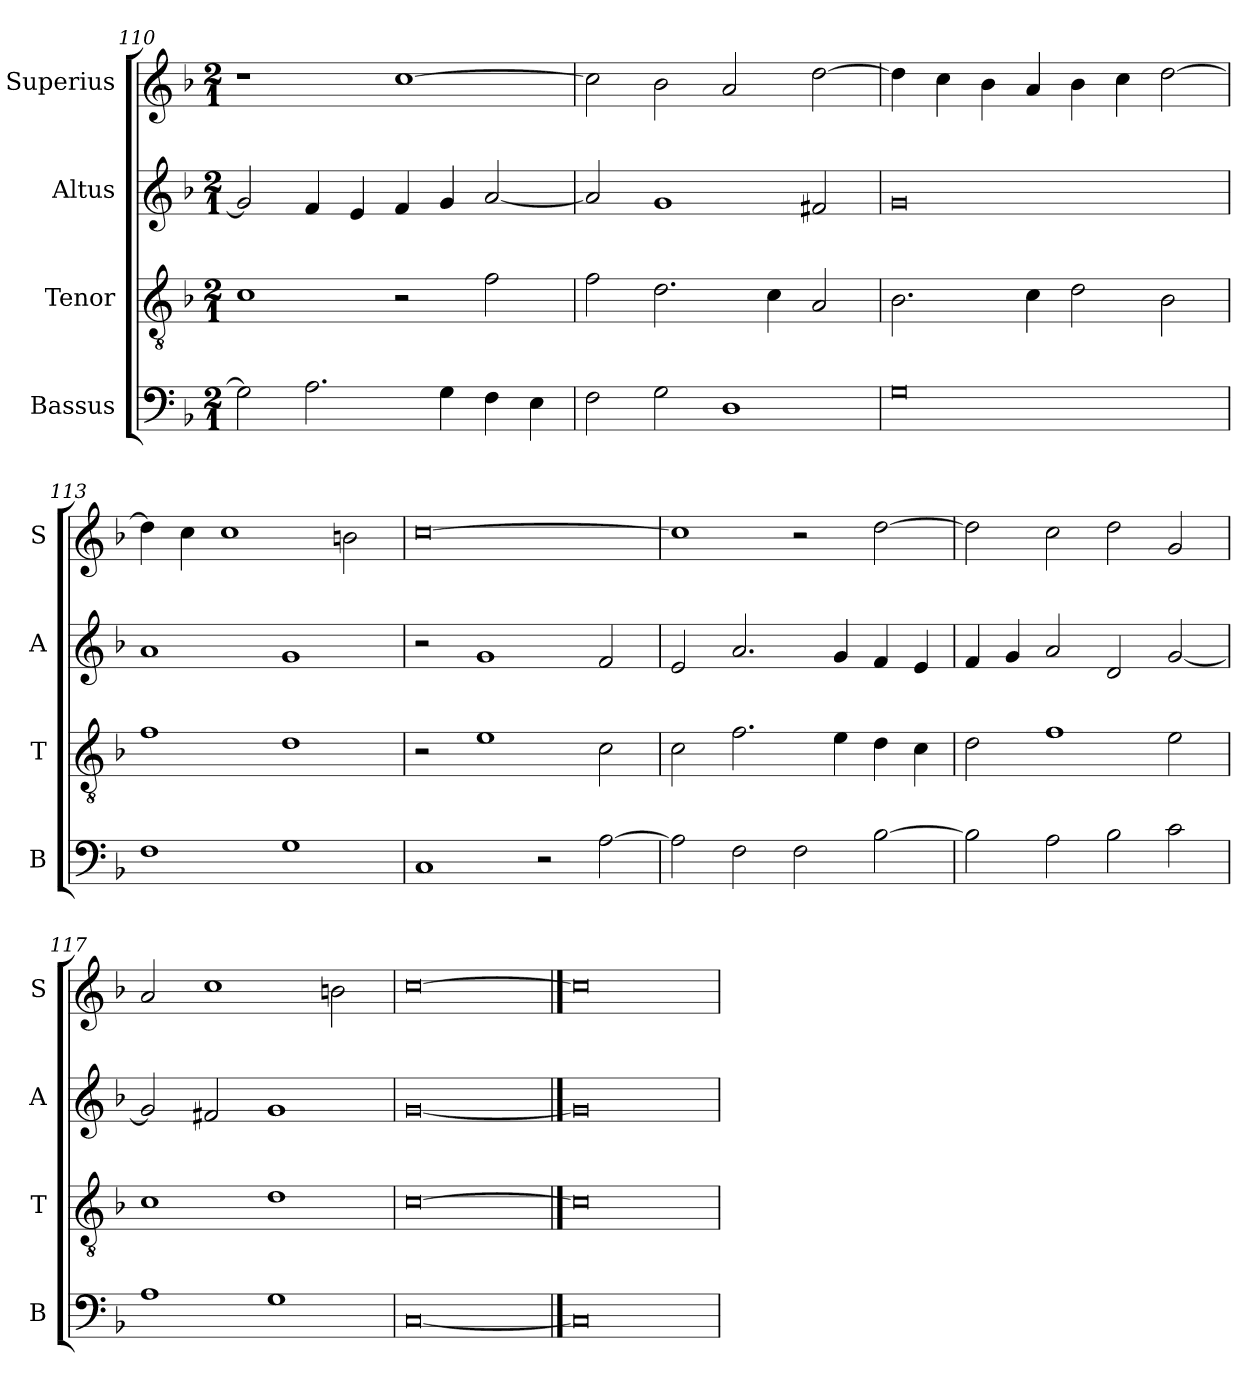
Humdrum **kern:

**kern	**kern	**kern	**kern
*part4	*part3	*part2	*part1
*staff4	*staff3	*staff2	*staff1
*I"Bassus	*I"Tenor	*I"Altus	*I"Superius
*I'B	*I'T	*I'A	*I'S
*clefF4	*clefGv2	*clefG2	*clefG2
*k[b-]	*k[b-]	*k[b-]	*k[b-]
*F:	*F:	*F:	*F:
*M2/1	*M2/1	*M2/1	*M2/1
=110	=110	=110	=110
2G]	1c	2g]	1r
2.A	.	4f	.
.	.	4e	.
.	2r	4f	[1cc
4G	.	4g	.
4F	2f	[2a	.
4E	.	.	.
=111	=111	=111	=111
2F	2f	2a]	2cc]
2G	2.d	1g	2b-
1D	.	.	2a
.	4c	.	.
.	2A	2f#X	[2dd
=112	=112	=112	=112
0G	2.B-	0g	4dd]
.	.	.	4cc
.	.	.	4b-
.	4c	.	4a
.	2d	.	4b-
.	.	.	4cc
.	2B-	.	[2dd
=113	=113	=113	=113
1F	1f	1a	4dd]
.	.	.	4cc
.	.	.	1cc
1G	1d	1g	.
.	.	.	2bn
=114	=114	=114	=114
1C	2r	2r	[0cc
.	1e	1g	.
2r	.	.	.
[2A	2c	2f	.
=115	=115	=115	=115
2A]	2c	2e	1cc]
2F	2.f	2.a	.
2F	.	.	2r
.	4e	4g	.
[2B-	4d	4f	[2dd
.	4c	4e	.
=116	=116	=116	=116
2B-]	2d	4f	2dd]
.	.	4g	.
2A	1f	2a	2cc
2B-	.	2d	2dd
2c	2e	[2g	2g
=117	=117	=117	=117
1A	1c	2g]	2a
.	.	2f#X	1cc
1G	1d	1g	.
.	.	.	2bn
=118	=118	=118	=118
[0C	[0c	[0g	[0cc
==119	==119	==119	==119
0C]	0c]	0g]	0cc]
=	=	=	=
*-	*-	*-	*-
